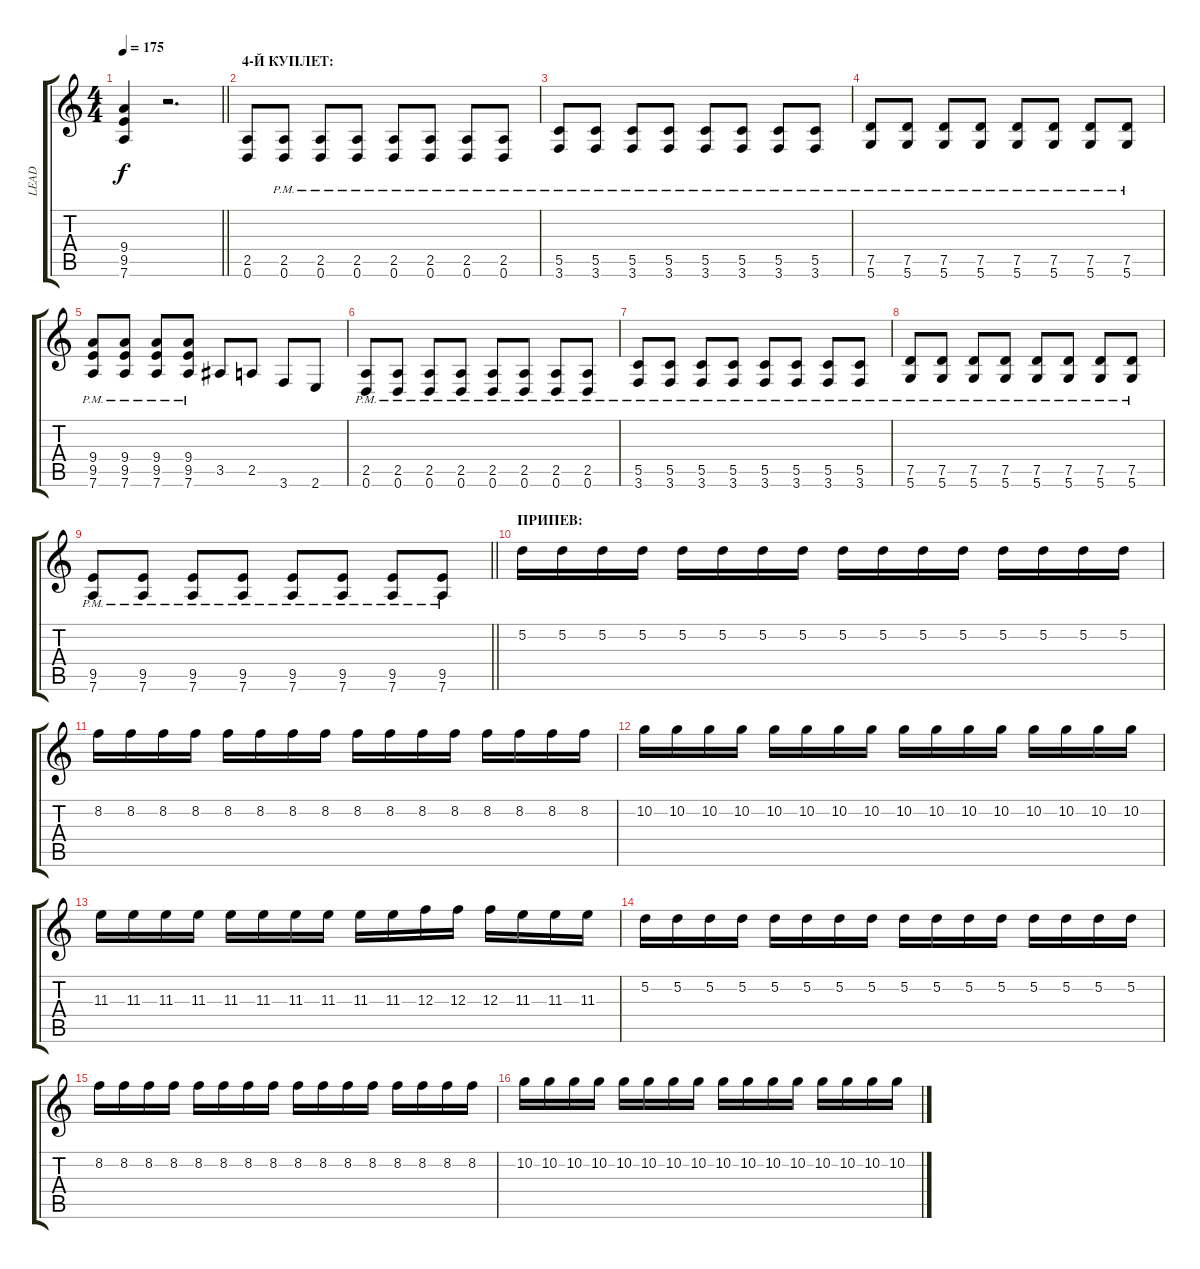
\track ("LEAD" "LEAD") {instrument distortionguitar}
\staff {score tabs}
\tuning (D4 A3 F3 C3 G2 D2) {hide}
\ts (4 4)
\tempo 175
\clef g2
\barLineRight lightlight
\ks c
(9.4 9.5 7.6).4{dy f} r.2{d} |
\section ("" "4-Й КУПЛЕТ:")
(2.5 0.6).8 (2.5{pm} 0.6{pm}).8 (2.5{pm} 0.6{pm}).8 (2.5{pm} 0.6{pm}).8 (2.5{pm} 0.6{pm}).8 (2.5{pm} 0.6{pm}).8 (2.5{pm} 0.6{pm}).8 (2.5{pm} 0.6{pm}).8 |
(5.5{pm} 3.6{pm}).8 (5.5{pm} 3.6{pm}).8 (5.5{pm} 3.6{pm}).8 (5.5{pm} 3.6{pm}).8 (5.5{pm} 3.6{pm}).8 (5.5{pm} 3.6{pm}).8 (5.5{pm} 3.6{pm}).8 (5.5{pm} 3.6{pm}).8 |
(7.5{pm} 5.6{pm}).8 (7.5{pm} 5.6{pm}).8 (7.5{pm} 5.6{pm}).8 (7.5{pm} 5.6{pm}).8 (7.5{pm} 5.6{pm}).8 (7.5{pm} 5.6{pm}).8 (7.5{pm} 5.6{pm}).8 (7.5{pm} 5.6{pm}).8 |
(9.4{pm} 9.5{pm} 7.6{pm}).8 (9.4{pm} 9.5{pm} 7.6{pm}).8 (9.4{pm} 9.5{pm} 7.6{pm}).8 (9.4{pm} 9.5{pm} 7.6{pm}).8 3.5.8 2.5.8 3.6.8 2.6.8 |
(2.5{pm} 0.6{pm}).8 (2.5{pm} 0.6{pm}).8 (2.5{pm} 0.6{pm}).8 (2.5{pm} 0.6{pm}).8 (2.5{pm} 0.6{pm}).8 (2.5{pm} 0.6{pm}).8 (2.5{pm} 0.6{pm}).8 (2.5{pm} 0.6{pm}).8 |
(5.5{pm} 3.6{pm}).8 (5.5{pm} 3.6{pm}).8 (5.5{pm} 3.6{pm}).8 (5.5{pm} 3.6{pm}).8 (5.5{pm} 3.6{pm}).8 (5.5{pm} 3.6{pm}).8 (5.5{pm} 3.6{pm}).8 (5.5{pm} 3.6{pm}).8 |
(7.5{pm} 5.6{pm}).8 (7.5{pm} 5.6{pm}).8 (7.5{pm} 5.6{pm}).8 (7.5{pm} 5.6{pm}).8 (7.5{pm} 5.6{pm}).8 (7.5{pm} 5.6{pm}).8 (7.5{pm} 5.6{pm}).8 (7.5{pm} 5.6{pm}).8 |
\barLineRight lightlight
(9.5{pm} 7.6{pm}).8 (9.5{pm} 7.6{pm}).8 (9.5{pm} 7.6{pm}).8 (9.5{pm} 7.6{pm}).8 (9.5{pm} 7.6{pm}).8 (9.5{pm} 7.6{pm}).8 (9.5{pm} 7.6{pm}).8 (9.5{pm} 7.6{pm}).8 |
\section ("" "ПРИПЕВ:")
5.2.16 5.2.16 5.2.16 5.2.16 5.2.16 5.2.16 5.2.16 5.2.16 5.2.16 5.2.16 5.2.16 5.2.16 5.2.16 5.2.16 5.2.16 5.2.16 |
8.2.16 8.2.16 8.2.16 8.2.16 8.2.16 8.2.16 8.2.16 8.2.16 8.2.16 8.2.16 8.2.16 8.2.16 8.2.16 8.2.16 8.2.16 8.2.16 |
10.2.16 10.2.16 10.2.16 10.2.16 10.2.16 10.2.16 10.2.16 10.2.16 10.2.16 10.2.16 10.2.16 10.2.16 10.2.16 10.2.16 10.2.16 10.2.16 |
11.3.16 11.3.16 11.3.16 11.3.16 11.3.16 11.3.16 11.3.16 11.3.16 11.3.16 11.3.16 12.3.16 12.3.16 12.3.16 11.3.16 11.3.16 11.3.16 |
5.2.16 5.2.16 5.2.16 5.2.16 5.2.16 5.2.16 5.2.16 5.2.16 5.2.16 5.2.16 5.2.16 5.2.16 5.2.16 5.2.16 5.2.16 5.2.16 |
8.2.16 8.2.16 8.2.16 8.2.16 8.2.16 8.2.16 8.2.16 8.2.16 8.2.16 8.2.16 8.2.16 8.2.16 8.2.16 8.2.16 8.2.16 8.2.16 |
10.2.16 10.2.16 10.2.16 10.2.16 10.2.16 10.2.16 10.2.16 10.2.16 10.2.16 10.2.16 10.2.16 10.2.16 10.2.16 10.2.16 10.2.16 10.2.16
